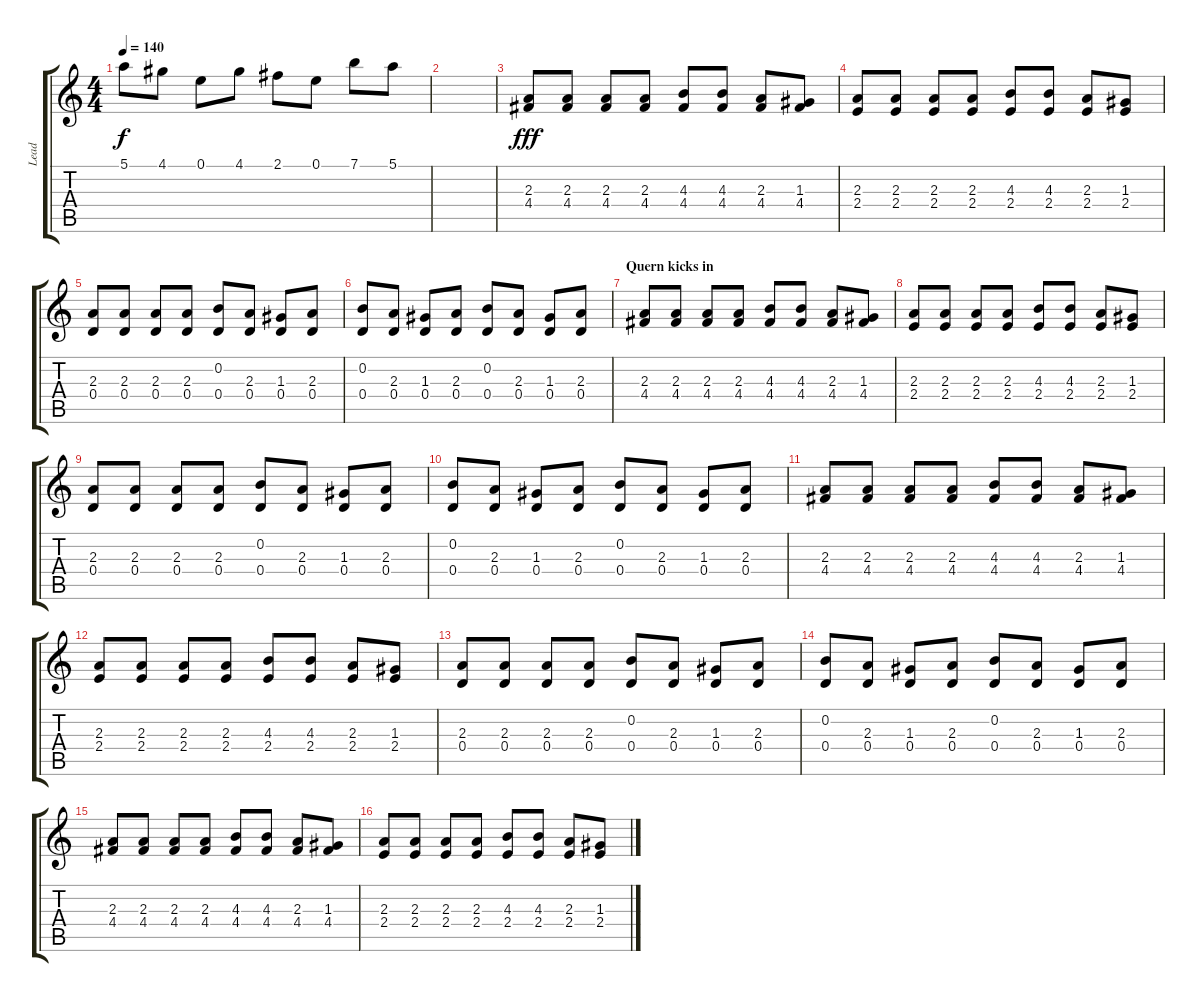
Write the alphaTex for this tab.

\track ("Lead" "Lead") {instrument acousticguitarsteel}
\staff {score tabs}
\tuning (E4 B3 G3 D3 A2 E2) {hide}
\ts (4 4)
\tempo 140
\clef g2
\ks c
5.1.8{dy f} 4.1.8 0.1.8 4.1.8 2.1.8 0.1.8 7.1.8 5.1.8 |
|
(2.3 4.4).8{dy fff volume 16 balance 13 instrument distortionguitar} (2.3 4.4).8 (2.3 4.4).8 (2.3 4.4).8 (4.3 4.4).8 (4.3 4.4).8 (2.3 4.4).8 (1.3 4.4).8 |
(2.3 2.4).8 (2.3 2.4).8 (2.3 2.4).8 (2.3 2.4).8 (4.3 2.4).8 (4.3 2.4).8 (2.3 2.4).8 (1.3 2.4).8 |
(2.3 0.4).8 (2.3 0.4).8 (2.3 0.4).8 (2.3 0.4).8 (0.2 0.4).8 (2.3 0.4).8 (1.3 0.4).8 (2.3 0.4).8 |
(0.2 0.4).8 (2.3 0.4).8 (1.3 0.4).8 (2.3 0.4).8 (0.2 0.4).8 (2.3 0.4).8 (1.3 0.4).8 (2.3 0.4).8 |
\section ("" "Quern kicks in")
(2.3 4.4).8{volume 16 balance 8 instrument distortionguitar} (2.3 4.4).8 (2.3 4.4).8 (2.3 4.4).8 (4.3 4.4).8 (4.3 4.4).8 (2.3 4.4).8 (1.3 4.4).8 |
(2.3 2.4).8 (2.3 2.4).8 (2.3 2.4).8 (2.3 2.4).8 (4.3 2.4).8 (4.3 2.4).8 (2.3 2.4).8 (1.3 2.4).8 |
(2.3 0.4).8 (2.3 0.4).8 (2.3 0.4).8 (2.3 0.4).8 (0.2 0.4).8 (2.3 0.4).8 (1.3 0.4).8 (2.3 0.4).8 |
(0.2 0.4).8 (2.3 0.4).8 (1.3 0.4).8 (2.3 0.4).8 (0.2 0.4).8 (2.3 0.4).8 (1.3 0.4).8 (2.3 0.4).8 |
(2.3 4.4).8{volume 16 instrument distortionguitar} (2.3 4.4).8 (2.3 4.4).8 (2.3 4.4).8 (4.3 4.4).8 (4.3 4.4).8 (2.3 4.4).8 (1.3 4.4).8 |
(2.3 2.4).8 (2.3 2.4).8 (2.3 2.4).8 (2.3 2.4).8 (4.3 2.4).8 (4.3 2.4).8 (2.3 2.4).8 (1.3 2.4).8 |
(2.3 0.4).8 (2.3 0.4).8 (2.3 0.4).8 (2.3 0.4).8 (0.2 0.4).8 (2.3 0.4).8 (1.3 0.4).8 (2.3 0.4).8 |
(0.2 0.4).8 (2.3 0.4).8 (1.3 0.4).8 (2.3 0.4).8 (0.2 0.4).8 (2.3 0.4).8 (1.3 0.4).8 (2.3 0.4).8 |
(2.3 4.4).8{volume 16 instrument distortionguitar} (2.3 4.4).8 (2.3 4.4).8 (2.3 4.4).8 (4.3 4.4).8 (4.3 4.4).8 (2.3 4.4).8 (1.3 4.4).8 |
(2.3 2.4).8 (2.3 2.4).8 (2.3 2.4).8 (2.3 2.4).8 (4.3 2.4).8 (4.3 2.4).8 (2.3 2.4).8 (1.3 2.4).8
